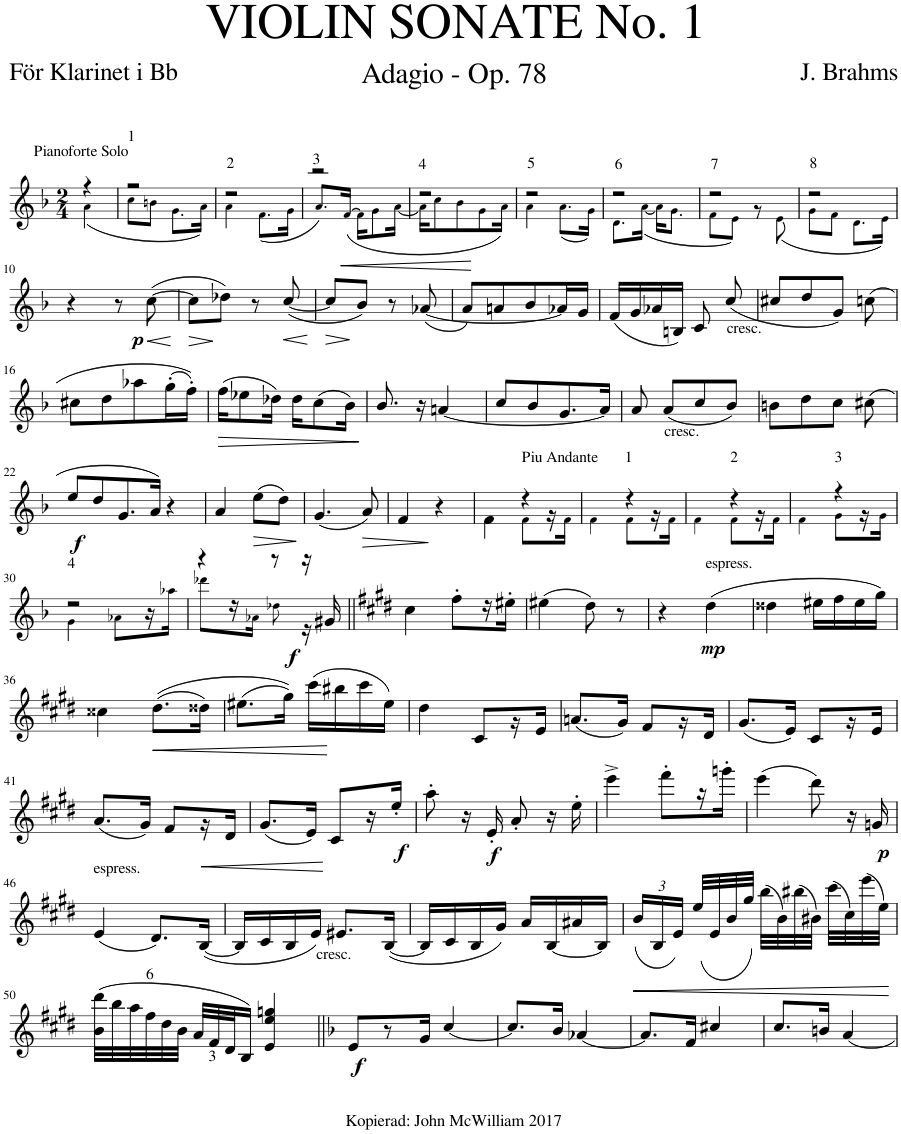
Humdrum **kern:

**kern	**dynam
*part1	*part1
*staff1	*staff1
*I"Clarinet (Bb)	*
*I'Cla	*
*clefG2	*
*Trd1c2	*
*k[b-]	*
*M2/4	*
=1	=1
*^	*
!LO:TX:a:t=Pianoforte Solo	!	!
4r	(4a!\	.
=2	=2	=2
!LO:TX:a:t=1	!	!
2r	8cc!\L	.
.	8bn!\J	.
.	8.g!\L	.
.	16a!\Jk)	.
=3	=3	=3
!LO:TX:a:t=2	!	!
2r	4a!\	.
.	(8.f!\L	.
.	16g!\Jk	.
=4	=4	=4
!LO:TX:a:t=3	!	!
2r	8.a!/L)	.
!	!	!LO:HP:b
.	([16f!/Jk	<
.	16f!\KL]	.
.	8g!\	.
.	[16a!\Jk	.
=5	=5	=5
!LO:TX:a:t=4	!	!
2r	16a!\KL]	.
.	8cc!\	.
.	8b-!\	.
.	8g!\	[
.	16a!\Jk)	.
=6	=6	=6
!LO:TX:a:t=5	!	!
2r	4a!\	.
.	(8.a!\L	.
.	16g!\Jk)	.
=7	=7	=7
!LO:TX:a:t=6	!	!
2r	8.d!\L	.
.	([16a!\Jk	.
.	16a!\KL]	.
.	8.g!\J	.
=8	=8	=8
!LO:TX:a:t=7	!	!
2r	8f!\L	.
.	8e!\J)	.
.	8r	.
.	(8e!\	.
=9	=9	=9
!LO:TX:a:t=8	!	!
2r	8g!\L	.
.	8f!\J	.
.	8.d!\L	.
.	16e!\Jk)	.
*v	*v	*
!!LO:LB:g=z
=10	=10
*k[b-]	*
4r	.
8r	.
!	!LO:HP:b
!	!LO:DY:n=1:b
([8cc\	< p
.	[
=11	=11
!	!LO:HP:b
8cc\L]	>
8dd-X\J)	]
8r	.
!	!LO:HP:b
([8cc/	<
.	[
=12	=12
!	!LO:HP:b
8cc/L]	>
8b-/J)	]
8r	.
([8a-X/	.
=13	=13
8a/L)	.
8an/	.
8b-/	.
16a-X/L]	.
16g/JJ	.
=14	=14
(16f/LL	.
16g/	.
16a-X/	.
16Bn/JJ)	.
8c/	.
!LO:TX:b:t=cresc.	!
(8cc/	.
=15	=15
8cc#X/L	.
8dd/	.
8g/J)	.
(8ccn\	.
!!LO:LB:g=z
=16	=16
8cc#X\L	.
8dd\	.
8aa-X\	.
(16gg'\L	.
16ff'\JJ))	.
=17	=17
!	!LO:HP:b
(16ff\KL	>
8ee-X\	.
16dd-X\Jk)	.
16dd-\KL	.
(8cc\	.
16b-\Jk)	.
.	]
=18	=18
8.b-/	.
16r	.
[4an/	.
=19	=19
8cc/L	.
8b-/	.
8.g/	.
16a/Jk]	.
=20	=20
8a/	.
!LO:TX:b:t=cresc.	!
(8a/L	.
8cc/	.
8b-/J)	.
=21	=21
8bn\L	.
8dd\	.
8cc\J	.
(8cc#X\	.
!!LO:LB:g=z
=22	=22
!	!LO:DY:b
8ee/L	f
8dd/	.
8.g/	.
16a/Jk)	.
4r	.
=23	=23
4a/	.
!	!LO:HP:b
(8ee\L	>
8dd\J)	.
.	]
=24	=24
(4.g/	.
!	!LO:HP:b
8a/)	>
=25	=25
4f/	.
4r	]
=26	=26
*^	*
4f\	4ryy	.
!LO:TX:a:t=Piu Andante	!	!
4r	8f!\L	.
.	16r	.
.	16f!\JJ	.
=27	=27	=27
4f!\	4ryy	.
!LO:TX:a:t=1	!	!
4r	8f!\L	.
.	16r	.
.	16f!\JJ	.
=28	=28	=28
4f!\	4ryy	.
!LO:TX:a:t=2	!	!
4r	8f!\L	.
.	16r	.
.	16f!\JJ	.
=29	=29	=29
4f!\	4ryy	.
!LO:TX:a:t=3	!	!
4r	8g!\L	.
.	16r	.
.	16g!\JJ	.
!!LO:LB:g=z	!!
=30	=30	=30
!LO:TX:a:t=4	!	!
2r	4g!\	.
.	8a-X!\L	.
.	16r	.
.	16aa-X!\JJ	.
=31	=31	=31
4r	8ddd-X!\L	.
.	16r	.
.	16a-X!\JJ	.
8r	8dd-X!\	.
!	!	!LO:DY:b
16r	16r	f
16g#X/	16ryy	.
*v	*v	*
=32||	=32||
*k[f#c#g#d#]	*
4cc#\	.
8ff#'\L	.
16r	.
16ee#X'\JJ	.
=33	=33
(4ee#X\	.
8dd#\)	.
8r	.
=34	=34
4r	.
!LO:TX:a:t=espress.	!
!	!LO:DY:b
(4dd#\	mp
=35	=35
4dd##X\	.
16ee#X\LL	.
16ff#\	.
16ee#\	.
16gg#\JJ)	.
!!LO:LB:g=z
=36	=36
4cc##X\	.
!	!LO:HP:b
((8.dd#\L	<
16dd##X\Jk)	.
=37	=37
(8.ee#X\L	.
16gg#\Jk))	.
(16ccc#\LL	.
16bb#X\	[
16ccc#\	.
16ee#\JJ)	.
=38	=38
4dd#\	.
8c#/L	.
16r	.
16e/JJ	.
=39	=39
(8.an/L	.
16g#/Jk)	.
8f#/L	.
16r	.
16d#/JJ	.
=40	=40
(8.g#/L	.
16e/Jk)	.
8c#/L	.
16r	.
16e/JJ	.
!!LO:LB:g=z
=41	=41
(8.a/L	.
16g#/Jk)	.
8f#/L	.
!	!LO:HP:b
16r	<
16d#/JJ	.
=42	=42
(8.g#/L	.
16e/Jk)	.
8c#/L	[
16r	.
!	!LO:DY:b
16ee'/JJ	f
=43	=43
8aa'\	.
16r	.
!	!LO:DY:b
16e'/	f
8a'/	.
16r	.
16ee'\	.
=44	=44
4eee^\	.
8fff#'\L	.
16r	.
16gggn'\JJ	.
=45	=45
(4eee\	.
8ddd#\)	.
16r	.
!	!LO:DY:b
16gn/	p
!!LO:LB:g=z
=46	=46
!LO:TX:a:t=espress.	!
(4e/	.
8.d#/L)	.
([16B/Jk	.
=47	=47
16B/LL]	.
16c#/	.
16B/	.
!LO:TX:b:t=cresc.	!
16e/JJ)	.
8.e#X/L	.
([16B/Jk	.
=48	=48
16B/LL]	.
16c#/	.
16B/	.
16g#/JJ)	.
16a/LL	.
[16B/	.
16a#X/	.
16B/JJ]	.
=49	=49
*Xbrackettup	*
!	!LO:HP:b
(24b/LL	<
24B/	.
24e/JJ)	.
(32ee/LLL	.
32e/	.
32b/	.
32gg#/JJJ)	.
(32bb\LLL	.
32b\)	.
(32bb#X\	.
32b#X\JJJ)	.
(32ccc#\LLL	.
32cc#\)	.
(32eee\	.
32ee\JJJ)	.
.	[
!!LO:LB:g=z
=50	=50
(32b\ 32ddd#\LLL	.
32bb\	.
32aa\	.
!LO:TX:a:t=6	!
32ff#\	.
32dd#\	.
32b\JJJ	.
32a/LLL	.
!LO:TX:b:t=3	!
32f#/	.
32d#/J	.
16B/JJ)	.
[32%5e/ [32%5ee/ [32%5ggn/	.
16.ryy	.
=51||	=51||
*k[b-]	*
!	!LO:DY:b
8e/L	f
16.e/] 16.ee/] 16.gg/]	.
8r	.
16g/Jk	.
[8.cc/	.
=52	=52
8.cc/L]	.
16cc/_	.
16b-/Jk	.
[4a-X/	.
=53	=53
8.a-/L]	.
16f/Jk	.
4cc#X/	.
=54	=54
8.cc/L	.
16bn/Jk	.
[4a/	.
=	=
*-	*-
